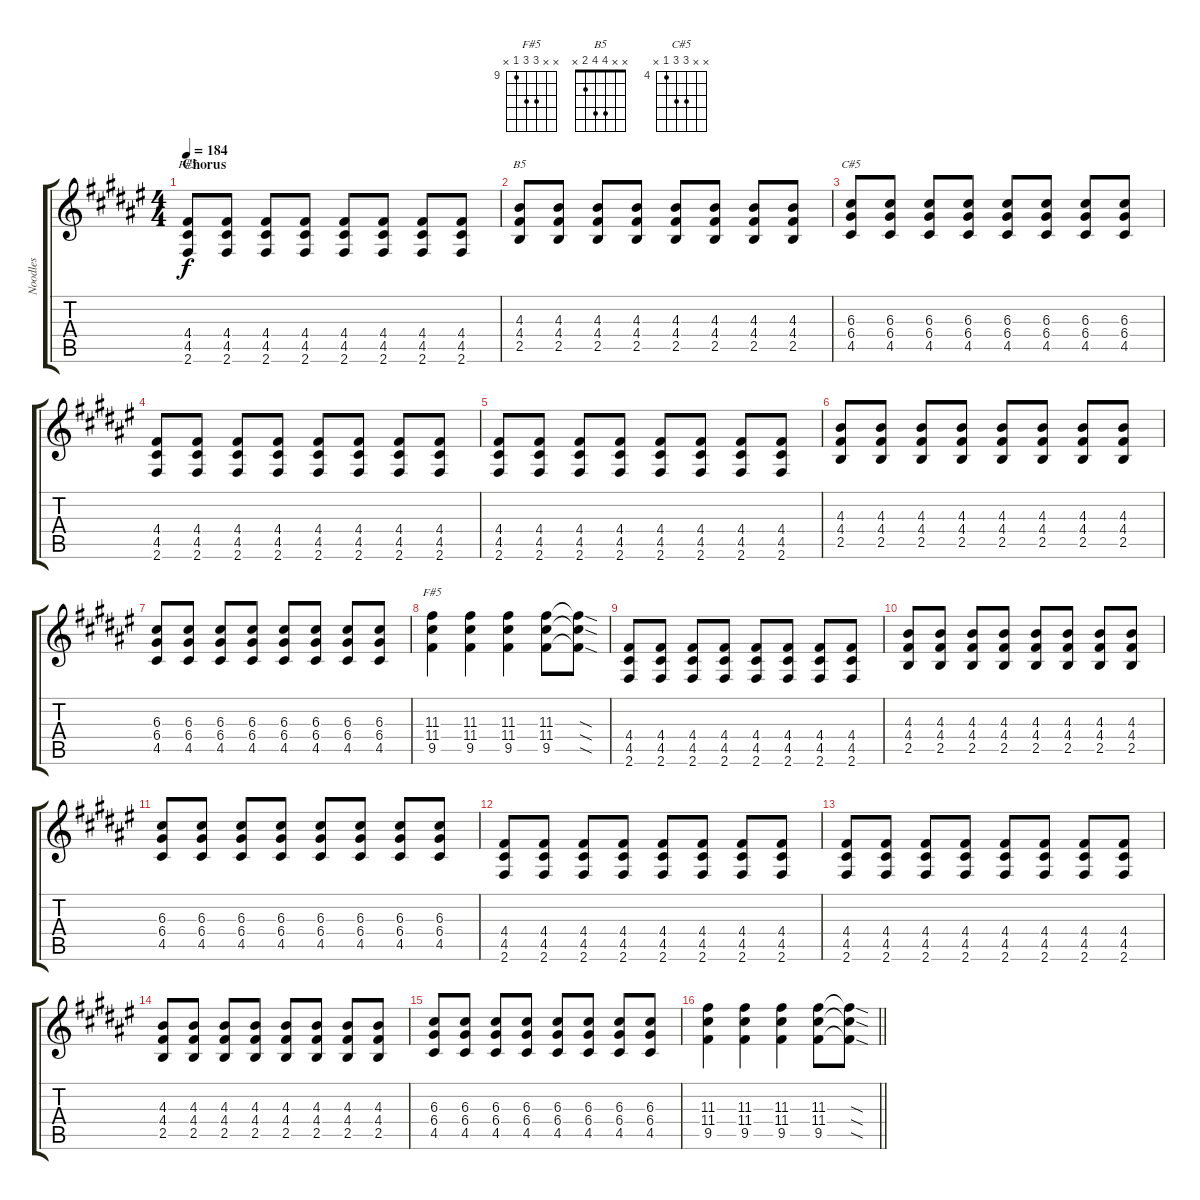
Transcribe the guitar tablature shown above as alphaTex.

\track ("Noodles" "Noodles") {instrument distortionguitar}
\staff {score tabs}
\tuning (E4 B3 G3 D3 A2 E2) {hide}
\chord ("F#5" x x x 4 4 2)
\chord ("B5" x x 4 4 2 x)
\chord ("C#5" x x 6 6 4 x) {firstfret 4}
\chord ("F#5" x x 11 11 9 x) {firstfret 9}
\ts (4 4)
\section ("" "Chorus")
\tempo 184
\clef g2
\ks f#
(4.4 4.5 2.6).8{ch "F#5" dy f} (4.4 4.5 2.6).8 (4.4 4.5 2.6).8 (4.4 4.5 2.6).8 (4.4 4.5 2.6).8 (4.4 4.5 2.6).8 (4.4 4.5 2.6).8 (4.4 4.5 2.6).8 |
(4.3 4.4 2.5).8{ch "B5"} (4.3 4.4 2.5).8 (4.3 4.4 2.5).8 (4.3 4.4 2.5).8 (4.3 4.4 2.5).8 (4.3 4.4 2.5).8 (4.3 4.4 2.5).8 (4.3 4.4 2.5).8 |
(6.3 6.4 4.5).8{ch "C#5"} (6.3 6.4 4.5).8 (6.3 6.4 4.5).8 (6.3 6.4 4.5).8 (6.3 6.4 4.5).8 (6.3 6.4 4.5).8 (6.3 6.4 4.5).8 (6.3 6.4 4.5).8 |
(4.4 4.5 2.6).8 (4.4 4.5 2.6).8 (4.4 4.5 2.6).8 (4.4 4.5 2.6).8 (4.4 4.5 2.6).8 (4.4 4.5 2.6).8 (4.4 4.5 2.6).8 (4.4 4.5 2.6).8 |
(4.4 4.5 2.6).8 (4.4 4.5 2.6).8 (4.4 4.5 2.6).8 (4.4 4.5 2.6).8 (4.4 4.5 2.6).8 (4.4 4.5 2.6).8 (4.4 4.5 2.6).8 (4.4 4.5 2.6).8 |
(4.3 4.4 2.5).8 (4.3 4.4 2.5).8 (4.3 4.4 2.5).8 (4.3 4.4 2.5).8 (4.3 4.4 2.5).8 (4.3 4.4 2.5).8 (4.3 4.4 2.5).8 (4.3 4.4 2.5).8 |
(6.3 6.4 4.5).8 (6.3 6.4 4.5).8 (6.3 6.4 4.5).8 (6.3 6.4 4.5).8 (6.3 6.4 4.5).8 (6.3 6.4 4.5).8 (6.3 6.4 4.5).8 (6.3 6.4 4.5).8 |
(11.3 11.4 9.5).4{ch "F#5"} (11.3 11.4 9.5).4 (11.3 11.4 9.5).4 (11.3 11.4 9.5).8 (11.3{sod t} 11.4{sod t} 9.5{sod t}).8 |
(4.4 4.5 2.6).8 (4.4 4.5 2.6).8 (4.4 4.5 2.6).8 (4.4 4.5 2.6).8 (4.4 4.5 2.6).8 (4.4 4.5 2.6).8 (4.4 4.5 2.6).8 (4.4 4.5 2.6).8 |
(4.3 4.4 2.5).8 (4.3 4.4 2.5).8 (4.3 4.4 2.5).8 (4.3 4.4 2.5).8 (4.3 4.4 2.5).8 (4.3 4.4 2.5).8 (4.3 4.4 2.5).8 (4.3 4.4 2.5).8 |
(6.3 6.4 4.5).8 (6.3 6.4 4.5).8 (6.3 6.4 4.5).8 (6.3 6.4 4.5).8 (6.3 6.4 4.5).8 (6.3 6.4 4.5).8 (6.3 6.4 4.5).8 (6.3 6.4 4.5).8 |
(4.4 4.5 2.6).8 (4.4 4.5 2.6).8 (4.4 4.5 2.6).8 (4.4 4.5 2.6).8 (4.4 4.5 2.6).8 (4.4 4.5 2.6).8 (4.4 4.5 2.6).8 (4.4 4.5 2.6).8 |
(4.4 4.5 2.6).8 (4.4 4.5 2.6).8 (4.4 4.5 2.6).8 (4.4 4.5 2.6).8 (4.4 4.5 2.6).8 (4.4 4.5 2.6).8 (4.4 4.5 2.6).8 (4.4 4.5 2.6).8 |
(4.3 4.4 2.5).8 (4.3 4.4 2.5).8 (4.3 4.4 2.5).8 (4.3 4.4 2.5).8 (4.3 4.4 2.5).8 (4.3 4.4 2.5).8 (4.3 4.4 2.5).8 (4.3 4.4 2.5).8 |
(6.3 6.4 4.5).8 (6.3 6.4 4.5).8 (6.3 6.4 4.5).8 (6.3 6.4 4.5).8 (6.3 6.4 4.5).8 (6.3 6.4 4.5).8 (6.3 6.4 4.5).8 (6.3 6.4 4.5).8 |
\barLineRight lightlight
(11.3 11.4 9.5).4 (11.3 11.4 9.5).4 (11.3 11.4 9.5).4 (11.3 11.4 9.5).8 (11.3{sod t} 11.4{sod t} 9.5{sod t}).8
